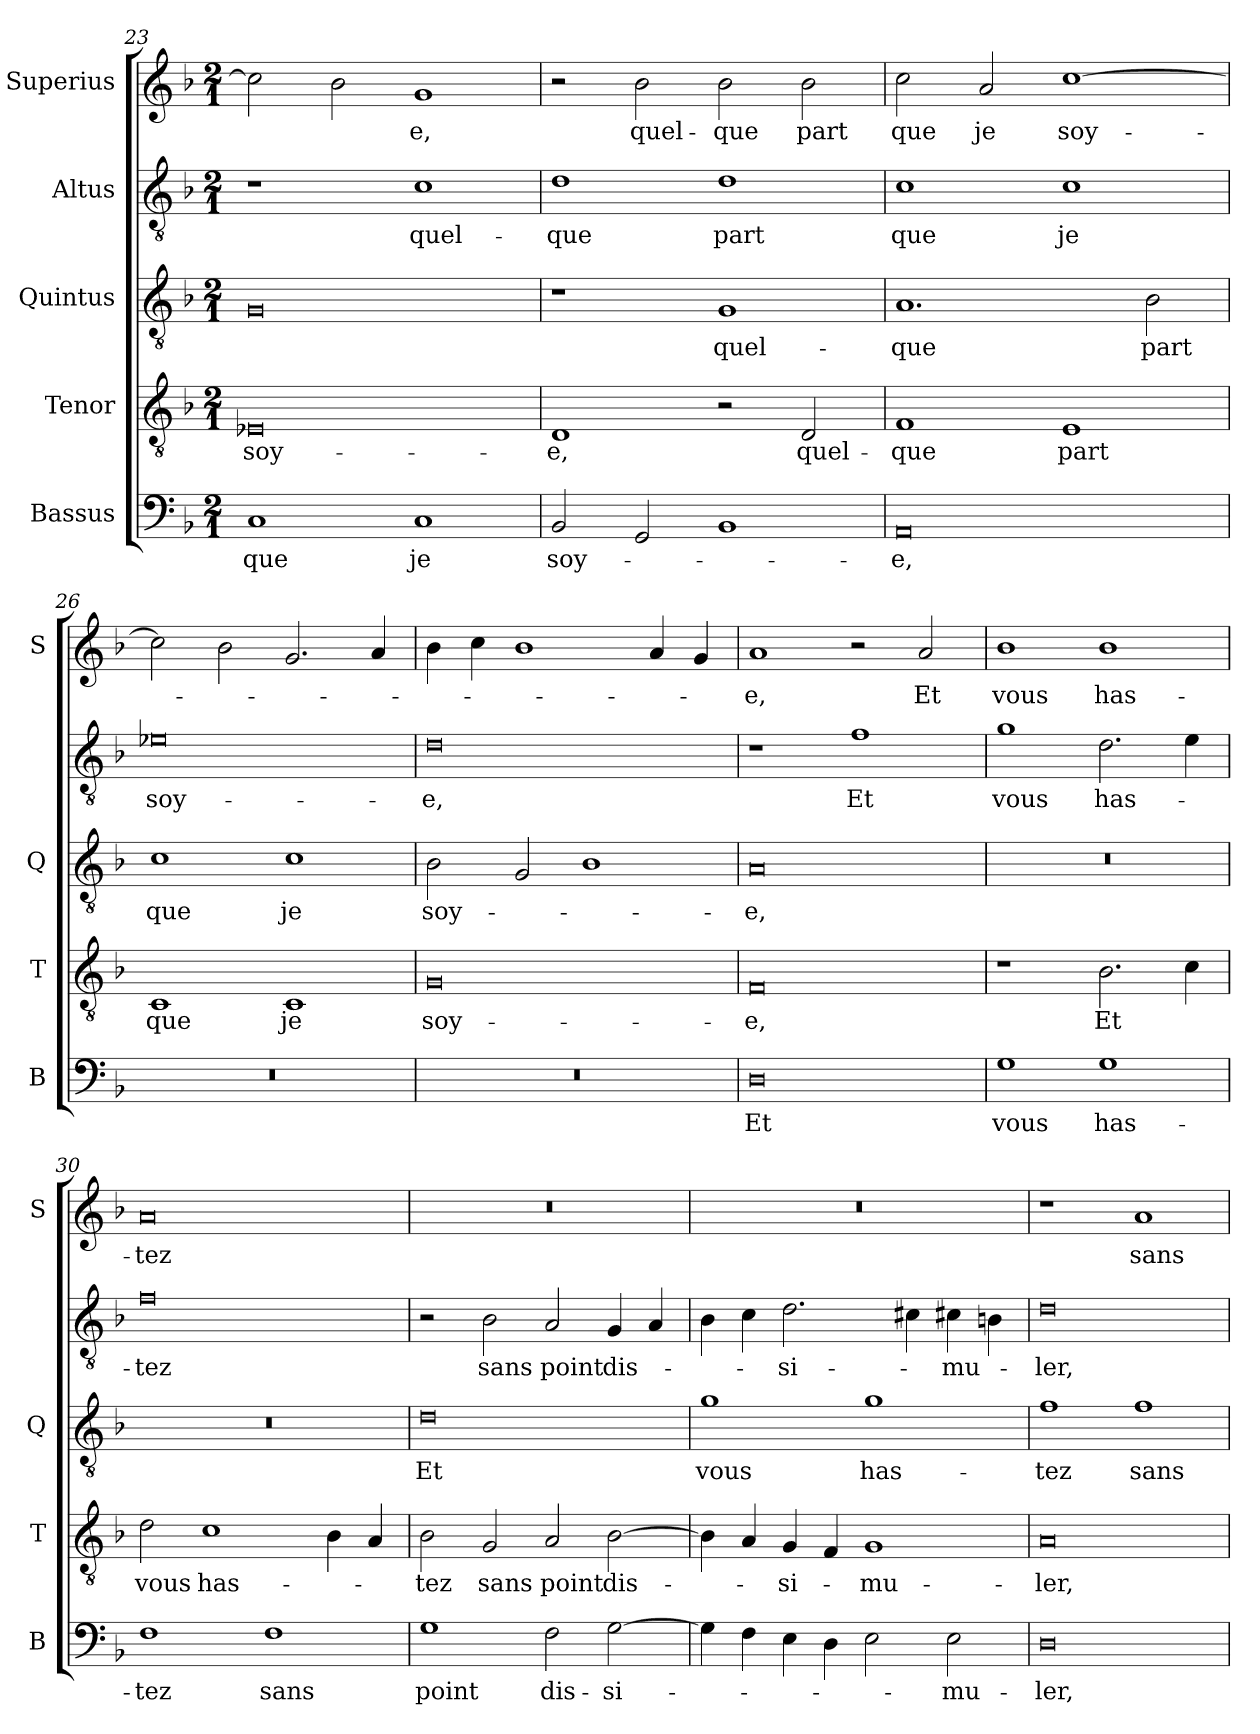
**kern	**text	**kern	**text	**kern	**text	**kern	**text	**kern	**text
*part5	*part5	*part4	*part4	*part3	*part3	*part2	*part2	*part1	*part1
*staff5	*staff5	*staff4	*staff4	*staff3	*staff3	*staff2	*staff2	*staff1	*staff1
*I"Bassus	*	*I"Tenor	*	*I"Quintus	*	*I"Altus	*	*I"Superius	*
*I'B	*	*I'T	*	*I'Q	*	*	*	*I'S	*
*clefF4	*	*clefGv2	*	*clefGv2	*	*clefGv2	*	*clefG2	*
*k[b-]	*	*k[b-]	*	*k[b-]	*	*k[b-]	*	*k[b-]	*
*M2/1	*	*M2/1	*	*M2/1	*	*M2/1	*	*M2/1	*
=23	=23	=23	=23	=23	=23	=23	=23	=23	=23
1C	que	0E-X	soy-	0G	.	1r	.	2cc\]	.
.	.	.	.	.	.	.	.	2b-\	.
1C	je	.	.	.	.	1c	quel-	1g	-e,
=24	=24	=24	=24	=24	=24	=24	=24	=24	=24
2BB-/	soy-	1D	-e,	1r	.	1d	-que	2r	.
2GG/	.	.	.	.	.	.	.	2b-\	quel-
1BB-	.	2r	.	1G	quel-	1d	part	2b-\	-que
.	.	2D/	quel-	.	.	.	.	2b-\	part
=25	=25	=25	=25	=25	=25	=25	=25	=25	=25
0AA	-e,	1F	-que	1.A	-que	1c	que	2cc\	que
.	.	.	.	.	.	.	.	2a/	je
.	.	1E	part	.	.	1c	je	[1cc	soy-
.	.	.	.	2B-\	part	.	.	.	.
=26	=26	=26	=26	=26	=26	=26	=26	=26	=26
0r	.	1C	que	1c	que	0e-X	soy-	2cc\]	.
.	.	.	.	.	.	.	.	2b-\	.
.	.	1C	je	1c	je	.	.	2.g/	.
.	.	.	.	.	.	.	.	4a/	.
=27	=27	=27	=27	=27	=27	=27	=27	=27	=27
0r	.	0G	soy-	2B-\	soy-	0d	-e,	4b-\	.
.	.	.	.	.	.	.	.	4cc\	.
.	.	.	.	2G/	.	.	.	1b-	.
.	.	.	.	1B-	.	.	.	.	.
.	.	.	.	.	.	.	.	4a/	.
.	.	.	.	.	.	.	.	4g/	.
=28	=28	=28	=28	=28	=28	=28	=28	=28	=28
0D	Et	0F	-e,	0A	-e,	1r	.	1a	-e,
.	.	.	.	.	.	1f	Et	2r	.
.	.	.	.	.	.	.	.	2a/	Et
=29	=29	=29	=29	=29	=29	=29	=29	=29	=29
1G	vous	1r	.	0r	.	1g	vous	1b-	vous
1G	has-	2.B-\	Et	.	.	2.d\	has-	1b-	has-
.	.	4c\	.	.	.	4e\	.	.	.
=30	=30	=30	=30	=30	=30	=30	=30	=30	=30
1F	-tez	2d\	vous	0r	.	0f	-tez	0a	-tez
.	.	1c	has-	.	.	.	.	.	.
1F	sans	.	.	.	.	.	.	.	.
.	.	4B-\	.	.	.	.	.	.	.
.	.	4A/	.	.	.	.	.	.	.
=31	=31	=31	=31	=31	=31	=31	=31	=31	=31
1G	point	2B-\	-tez	0d	Et	2r	.	0r	.
.	.	2G/	sans	.	.	2B-\	sans	.	.
2F\	dis-	2A/	point	.	.	2A/	point	.	.
[2G\	-si-	[2B-\	dis-	.	.	4G/	dis-	.	.
.	.	.	.	.	.	4A/	.	.	.
=32	=32	=32	=32	=32	=32	=32	=32	=32	=32
4G\]	.	4B-\]	.	1g	vous	4B-\	.	0r	.
4F\	.	4A/	.	.	.	4c\	.	.	.
4E\	.	4G/	-si-	.	.	2.d\	-si-	.	.
4D\	.	4F/	.	.	.	.	.	.	.
2E\	.	1G	-mu-	1g	has-	.	.	.	.
.	.	.	.	.	.	4c#X\	.	.	.
2E\	-mu-	.	.	.	.	4c#X\	-mu-	.	.
.	.	.	.	.	.	4Bn\	.	.	.
=33	=33	=33	=33	=33	=33	=33	=33	=33	=33
0D	-ler,	0A	-ler,	1f	-tez	0d	-ler,	1r	.
.	.	.	.	1f	sans	.	.	1a	sans
=	=	=	=	=	=	=	=	=	=
*-	*-	*-	*-	*-	*-	*-	*-	*-	*-
